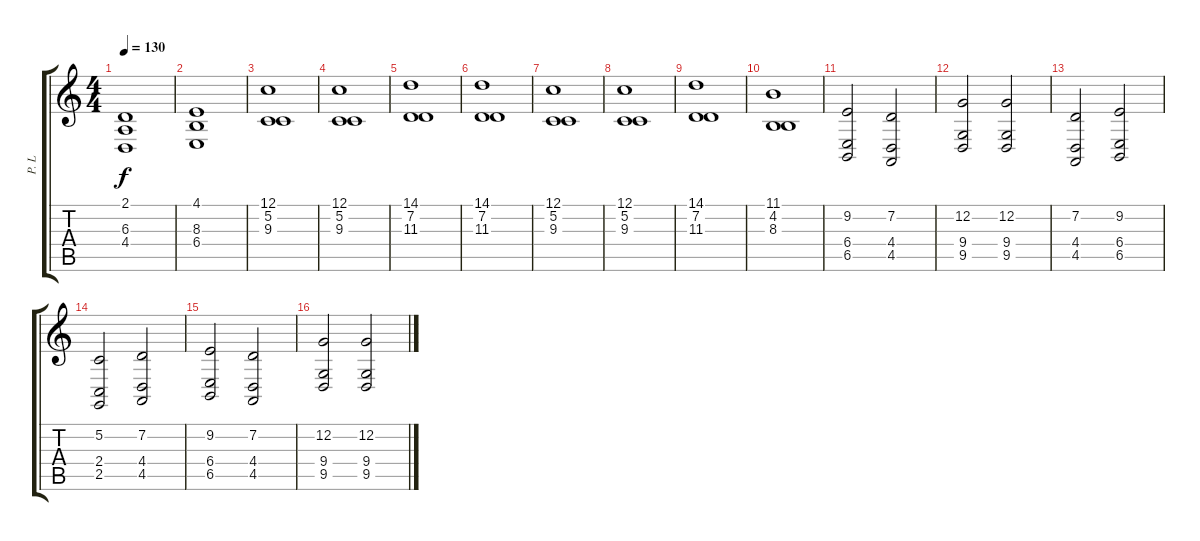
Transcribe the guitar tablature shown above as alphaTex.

\track ("      P. Lof (keyboard)" "      P. L") {instrument stringensemble1}
\staff {score tabs}
\tuning (C4 G3 Eb3 Bb2 F2 C2) {hide}
\ts (4 4)
\tempo 130
\clef g2
\ks c
(2.1 6.3 4.4).1{dy f} |
(4.1 8.3 6.4).1 |
(12.1 5.2 9.3).1 |
(12.1 5.2 9.3).1 |
(14.1 7.2 11.3).1 |
(14.1 7.2 11.3).1 |
(12.1 5.2 9.3).1 |
(12.1 5.2 9.3).1 |
(14.1 7.2 11.3).1 |
(11.1 4.2 8.3).1 |
(9.2 6.4 6.5).2 (7.2 4.4 4.5).2 |
(12.2 9.4 9.5).2 (12.2 9.4 9.5).2 |
(7.2 4.4 4.5).2 (9.2 6.4 6.5).2 |
(5.2 2.4 2.5).2 (7.2 4.4 4.5).2 |
(9.2 6.4 6.5).2 (7.2 4.4 4.5).2 |
(12.2 9.4 9.5).2 (12.2 9.4 9.5).2
